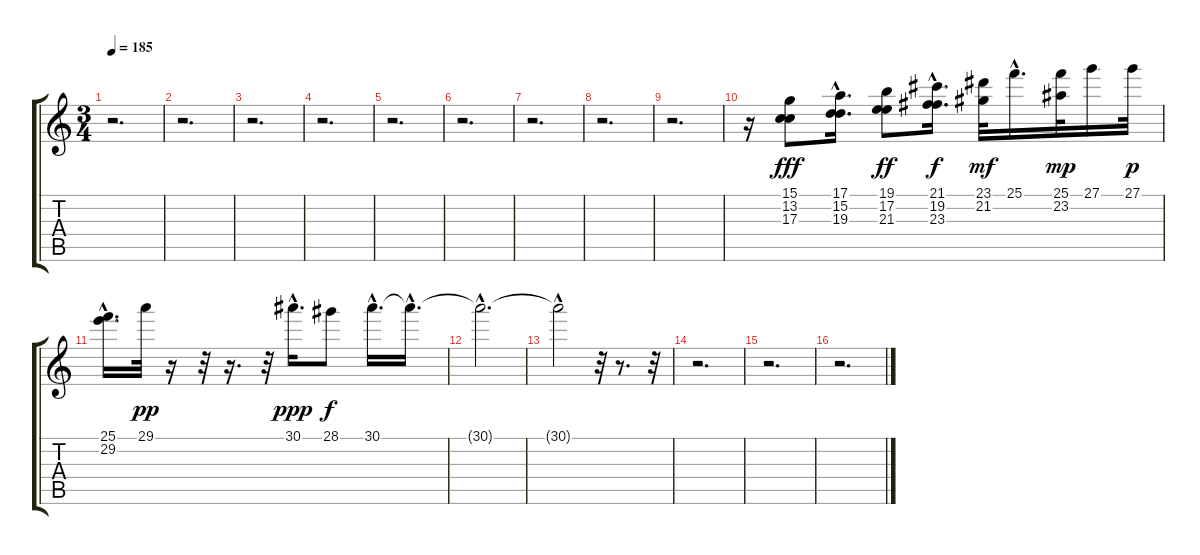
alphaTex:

\track "" {instrument fx3crystal}
\staff {score tabs}
\tuning (E4 B3 G3 D3 A2 E2) {hide}
\ts (3 4)
\tempo 185
\clef g2
\ks c
r.2{d dy f} |
r.2{d} |
r.2{d} |
r.2{d} |
r.2{d} |
r.2{d} |
r.2{d} |
r.2{d} |
r.2{d} |
r.16 (15.1 13.2 17.3).8{dy fff balance 0} (17.1{hac} 15.2 19.3{hac}).16{d} (19.1 17.2 21.3).8{dy ff} (21.1{hac} 19.2 23.3{hac}).16{d dy f} (23.1 21.2).32{dy mf} 25.1{hac}.16{d} (25.1 23.2).32{dy mp} 27.1.16 27.1.32{dy p} |
(25.1 29.2{hac}).16{d} 29.1.32{dy pp} r.16 r.32 r.16{d} r.32 30.1{hac}.16{d dy ppp} 28.1.8{dy f} 30.1{hac}.16{d} 30.1{hac t}.16{d} |
30.1{hac t}.2{d} |
30.1{hac t}.2 r.32 r.8{d} r.32 |
r.2{d} |
r.2{d} |
r.2{d}
